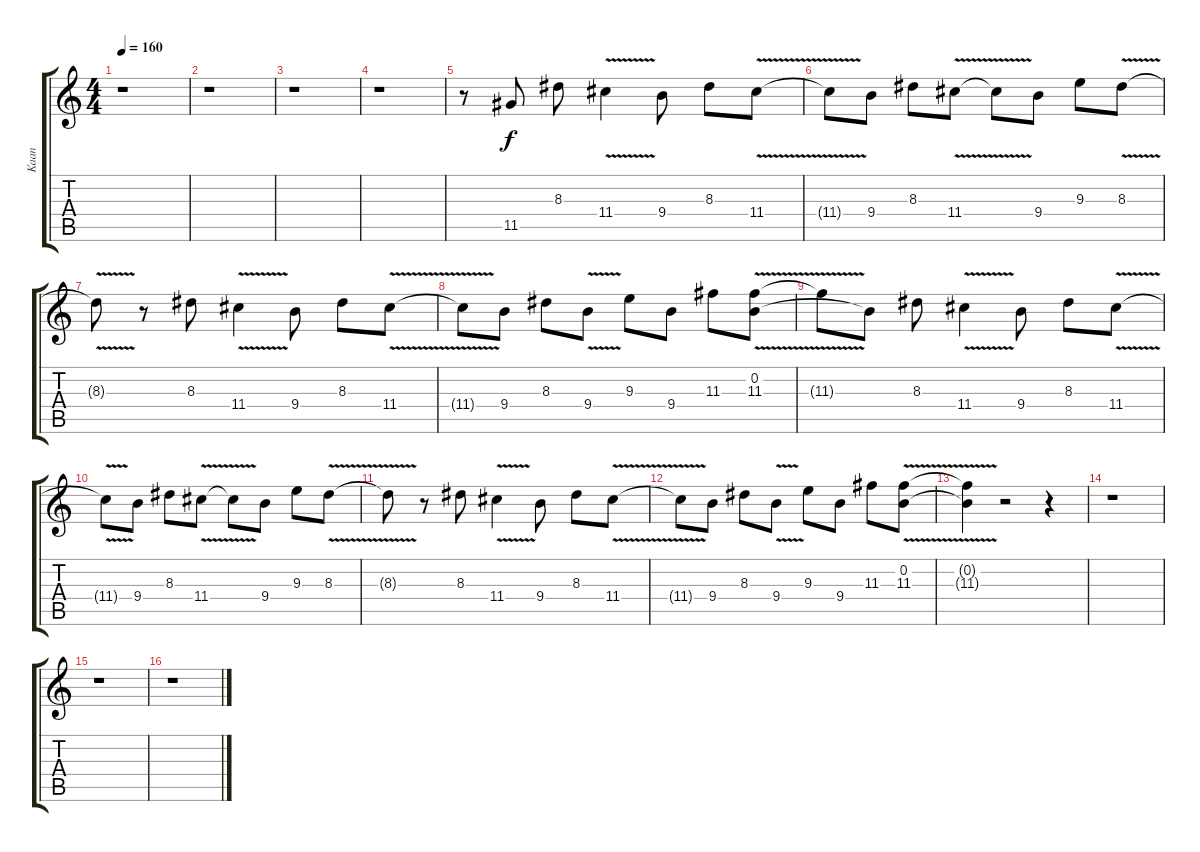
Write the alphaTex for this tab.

\track ("Kaan" "Kaan") {instrument overdrivenguitar}
\staff {score tabs}
\tuning (E4 B3 G3 D3 A2 E2) {hide}
\ts (4 4)
\tempo 160
\clef g2
\ks c
r.1{dy f instrument overdrivenguitar} |
r.1 |
r.1 |
r.1 |
r.8 11.5.8 8.3.8 11.4{v}.4 9.4.8 8.3.8 11.4{v}.8 |
11.4{t}.8 9.4.8 8.3.8 11.4{v}.8 11.4{t}.8 9.4.8 9.3.8 8.3{v}.8 |
8.3{t}.8 r.8 8.3.8 11.4{v}.4 9.4.8 8.3.8 11.4{v}.8 |
11.4{t}.8 9.4.8 8.3.8 9.4{v}.8 9.3.8 9.4.8 11.3.8 (0.2 11.3{v}).8 |
11.3{t}.8 0.2{t}.8 8.3.8 11.4{v}.4 9.4.8 8.3.8 11.4{v}.8 |
11.4{t}.8 9.4.8 8.3.8 11.4{v}.8 11.4{t}.8 9.4.8 9.3.8 8.3{v}.8 |
8.3{t}.8 r.8 8.3.8 11.4{v}.4 9.4.8 8.3.8 11.4{v}.8 |
11.4{t}.8 9.4.8 8.3.8 9.4{v}.8 9.3.8 9.4.8 11.3.8 (0.2 11.3{v}).8 |
(0.2{t} 11.3{t}).4 r.2 r.4 |
r.1 |
r.1 |
r.1
